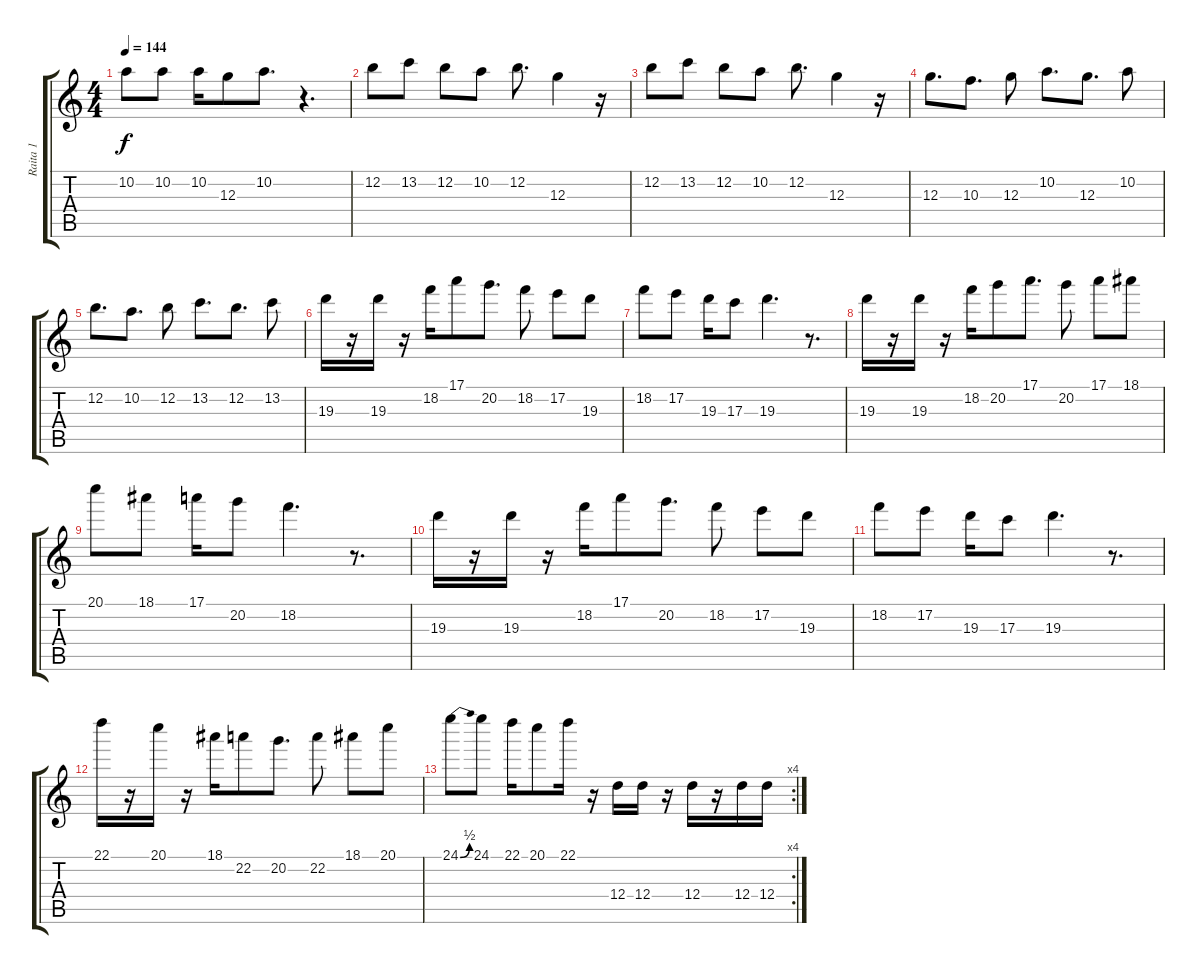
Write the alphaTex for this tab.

\track ("Raita 1" "Raita 1") {instrument acousticguitarsteel}
\staff {score tabs}
\tuning (E4 B3 G3 D3 A2 E2) {hide}
\ts (4 4)
\tempo 144
\clef g2
\ks c
10.2.8{dy f} 10.2.8 10.2.16 12.3.8 10.2.8{d} r.4{d} |
12.2.8 13.2.8 12.2.8 10.2.8 12.2.8{d} 12.3.4 r.16 |
12.2.8 13.2.8 12.2.8 10.2.8 12.2.8{d} 12.3.4 r.16 |
12.3.8{d} 10.3.8{d} 12.3.8 10.2.8{d} 12.3.8{d} 10.2.8 |
12.2.8{d} 10.2.8{d} 12.2.8 13.2.8{d} 12.2.8{d} 13.2.8 |
19.3.16 r.16 19.3.16 r.16 18.2.16 17.1.8 20.2.8{d} 18.2.8 17.2.8 19.3.8 |
18.2.8 17.2.8 19.3.16 17.3.8 19.3.4{d} r.8{d} |
19.3.16 r.16 19.3.16 r.16 18.2.16 20.2.8 17.1.8{d} 20.2.8 17.1.8 18.1.8 |
20.1.8 18.1.8 17.1.16 20.2.8 18.2.4{d} r.8{d} |
19.3.16 r.16 19.3.16 r.16 18.2.16 17.1.8 20.2.8{d} 18.2.8 17.2.8 19.3.8 |
18.2.8 17.2.8 19.3.16 17.3.8 19.3.4{d} r.8{d} |
22.1.16 r.16 20.1.16 r.16 18.1.16 22.2.8 20.2.8{d} 22.2.8 18.1.8 20.1.8 |
\rc 4
24.1{be (bend 0 0 60 2)}.8 24.1.8 22.1.16 20.1.8 22.1.16 r.16 12.4.16 12.4.16 r.16 12.4.16 r.16 12.4.16 12.4.16
